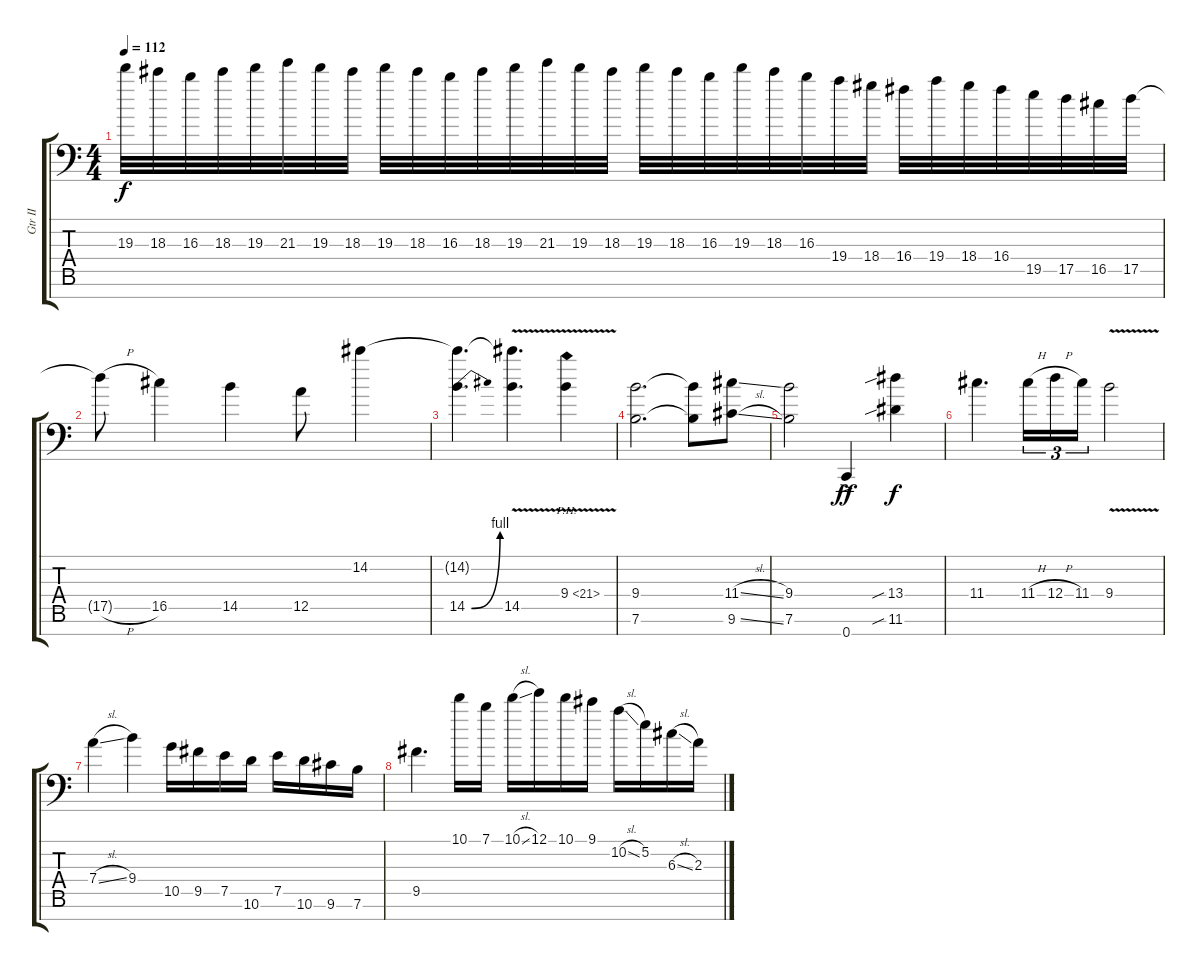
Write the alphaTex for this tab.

\track ("Gtr II" "Gtr II") {instrument overdrivenguitar}
\staff {score tabs}
\tuning (E4 B3 G3 D3 A2 E2 C-1) {hide}
\ts (4 4)
\tempo 112
\clef f4
\ks c
19.3.32{dy f} 18.3.32 16.3.32 18.3.32 19.3.32 21.3.32 19.3.32 18.3.32 19.3.32 18.3.32 16.3.32 18.3.32 19.3.32 21.3.32 19.3.32 18.3.32 19.3.32 18.3.32 16.3.32 19.3.32 18.3.32 16.3.32 19.4.32 18.4.32 16.4.32 19.4.32 18.4.32 16.4.32 19.5.32 17.5.32 16.5.32 17.5.32 |
17.5{h t}.8 16.5.4 14.5.4 12.5.8 14.2.4 |
(14.2{t} 14.5{be (bend 0 0 60 4)}).4{d} (14.2{t} 14.5{v}).4{d} 9.4{ph 12 v}.4 |
(9.4 7.6).2{d} (9.4{t} 7.6{t}).8 (11.4{sl} 9.6{sl}).8 |
(9.4 7.6).2 0.7{ac}.4{dy ff} (13.4{sib} 11.6{sib}).4{dy f} |
11.4.4{d} 11.4{h}.16{tu (3 2)} 12.4{h}.16{tu (3 2)} 11.4.16{tu (3 2)} 9.4{v}.2 |
7.4{sl}.4 9.4.4 10.5.16 9.5.16 7.5.16 10.6.16 7.5.16 10.6.16 9.6.16 7.6.16 |
9.5.4{d} 10.1.16 7.1.16 10.1{sl}.16 12.1.16 10.1.16 9.1.16 10.2{sl}.16 5.2.16 6.3{sl}.16 2.3.16
